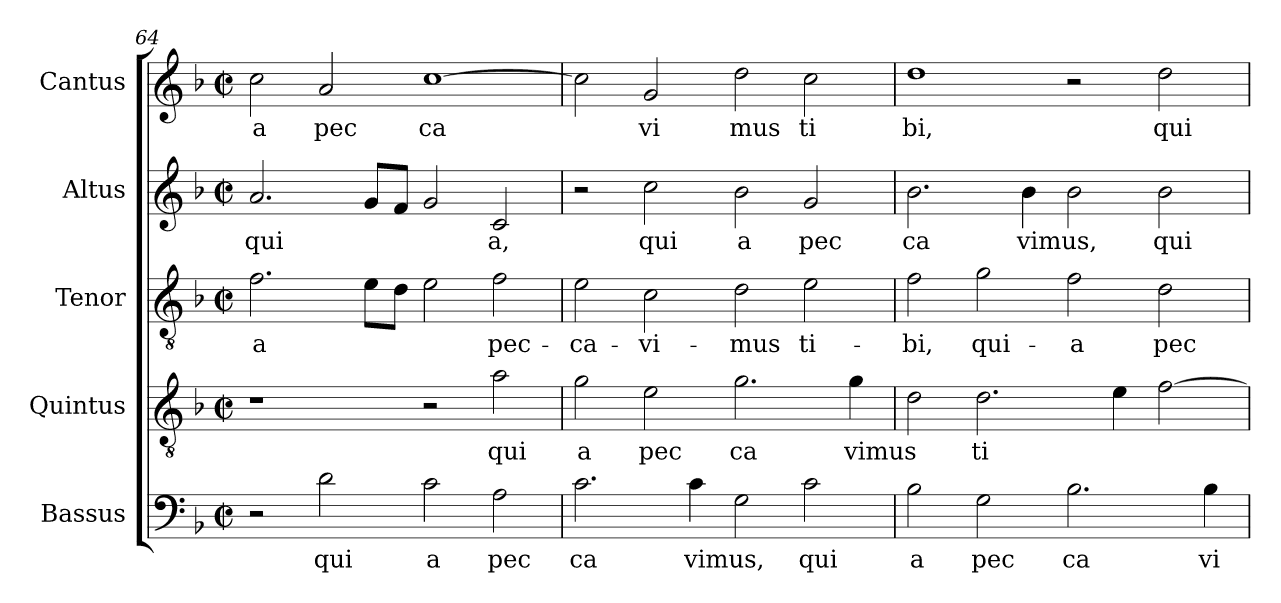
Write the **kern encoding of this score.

**kern	**text	**kern	**text	**kern	**text	**kern	**text	**kern	**text
*part5	*part5	*part4	*part4	*part3	*part3	*part2	*part2	*part1	*part1
*staff5	*staff5	*staff4	*staff4	*staff3	*staff3	*staff2	*staff2	*staff1	*staff1
*I"Bassus	*	*I"Quintus	*	*I"Tenor	*	*I"Altus	*	*I"Cantus	*
!!LO:LB:g=z
*clefF4	*	*clefGv2	*	*clefGv2	*	*clefG2	*	*clefG2	*
*k[b-]	*	*k[b-]	*	*k[b-]	*	*k[b-]	*	*k[b-]	*
*F:	*	*F:	*	*F:	*	*F:	*	*F:	*
*M2/2	*	*M2/2	*	*M2/2	*	*M2/2	*	*M2/2	*
*met(c|)	*	*met(c|)	*	*met(c|)	*	*met(c|)	*	*met(c|)	*
=64	=64	=64	=64	=64	=64	=64	=64	=64	=64
!	!	!	!	!	!LO:LY:b:cj	!	!LO:LY:b	!	!LO:LY:b:cj
2r	.	1r	.	2.f\	a	2.a/	qui	2cc\	a
!	!LO:LY:b:cj	!	!	!	!	!	!	!	!LO:LY:b:cj
2d\	qui	.	.	.	.	.	.	2a/	pec
.	.	.	.	8e\L	.	8g/L	.	.	.
.	.	.	.	8d\J	.	8f/J	.	.	.
!	!LO:LY:b:cj	!	!	!	!	!	!	!	!LO:LY:b:cj
2c\	a	2r	.	2e\	.	2g/	.	[>1cc	ca
!	!LO:LY:b:cj	!	!LO:LY:b:cj	!	!LO:LY:b:cj	!	!LO:LY:b:cj	!	!
2A\	pec	2a\	qui	2f\	pec-	2c/	a,	.	.
=65	=65	=65	=65	=65	=65	=65	=65	=65	=65
!	!LO:LY:b:cj	!	!LO:LY:b:cj	!	!LO:LY:b:cj	!	!	!	!
2.c\	ca	2g\	a	2e\	-ca-	2r	.	2cc\]	.
!	!	!	!LO:LY:b:cj	!	!LO:LY:b:cj	!	!LO:LY:b:cj	!	!LO:LY:b:cj
.	.	2e\	pec	2c\	-vi-	2cc\	qui	2g/	vi
!	!LO:LY:b	!	!	!	!	!	!	!	!
4c\	vimus,	.	.	.	.	.	.	.	.
!	!	!	!LO:LY:b:cj	!	!LO:LY:b:cj	!	!LO:LY:b:cj	!	!LO:LY:b:cj
2G\	.	2.g\	ca	2d\	-mus	2b-\	a	2dd\	mus
!	!LO:LY:b:cj	!	!	!	!LO:LY:b:cj	!	!LO:LY:b:cj	!	!LO:LY:b:cj
2c\	qui	.	.	2e\	ti-	2g/	pec	2cc\	ti
!	!	!	!LO:LY:b	!	!	!	!	!	!
.	.	4g\	vimus	.	.	.	.	.	.
=66	=66	=66	=66	=66	=66	=66	=66	=66	=66
!	!LO:LY:b:cj	!	!	!	!LO:LY:b:cj	!	!LO:LY:b:cj	!	!LO:LY:b:cj
2B-\	a	2d\	.	2f\	-bi,	2.b-\	ca	1dd	bi,
!	!LO:LY:b:cj	!	!LO:LY:b:cj	!	!LO:LY:b:cj	!	!	!	!
2G\	pec	2.d\	ti	2g\	qui-	.	.	.	.
!	!	!	!	!	!	!	!LO:LY:b	!	!
.	.	.	.	.	.	4b-\	vimus,	.	.
!	!LO:LY:b:cj	!	!	!	!LO:LY:b:cj	!	!	!	!
2.B-\	ca	.	.	2f\	-a	2b-\	.	2r	.
.	.	4e\	.	.	.	.	.	.	.
!	!	!	!	!	!LO:LY:b:cj	!	!LO:LY:b:cj	!	!LO:LY:b:cj
.	.	[>2f\	.	2d\	pec-	2b-\	qui	2dd\	qui
!	!LO:LY:b:cj	!	!	!	!	!	!	!	!
4B-\	vi	.	.	.	.	.	.	.	.
=	=	=	=	=	=	=	=	=	=
*-	*-	*-	*-	*-	*-	*-	*-	*-	*-
